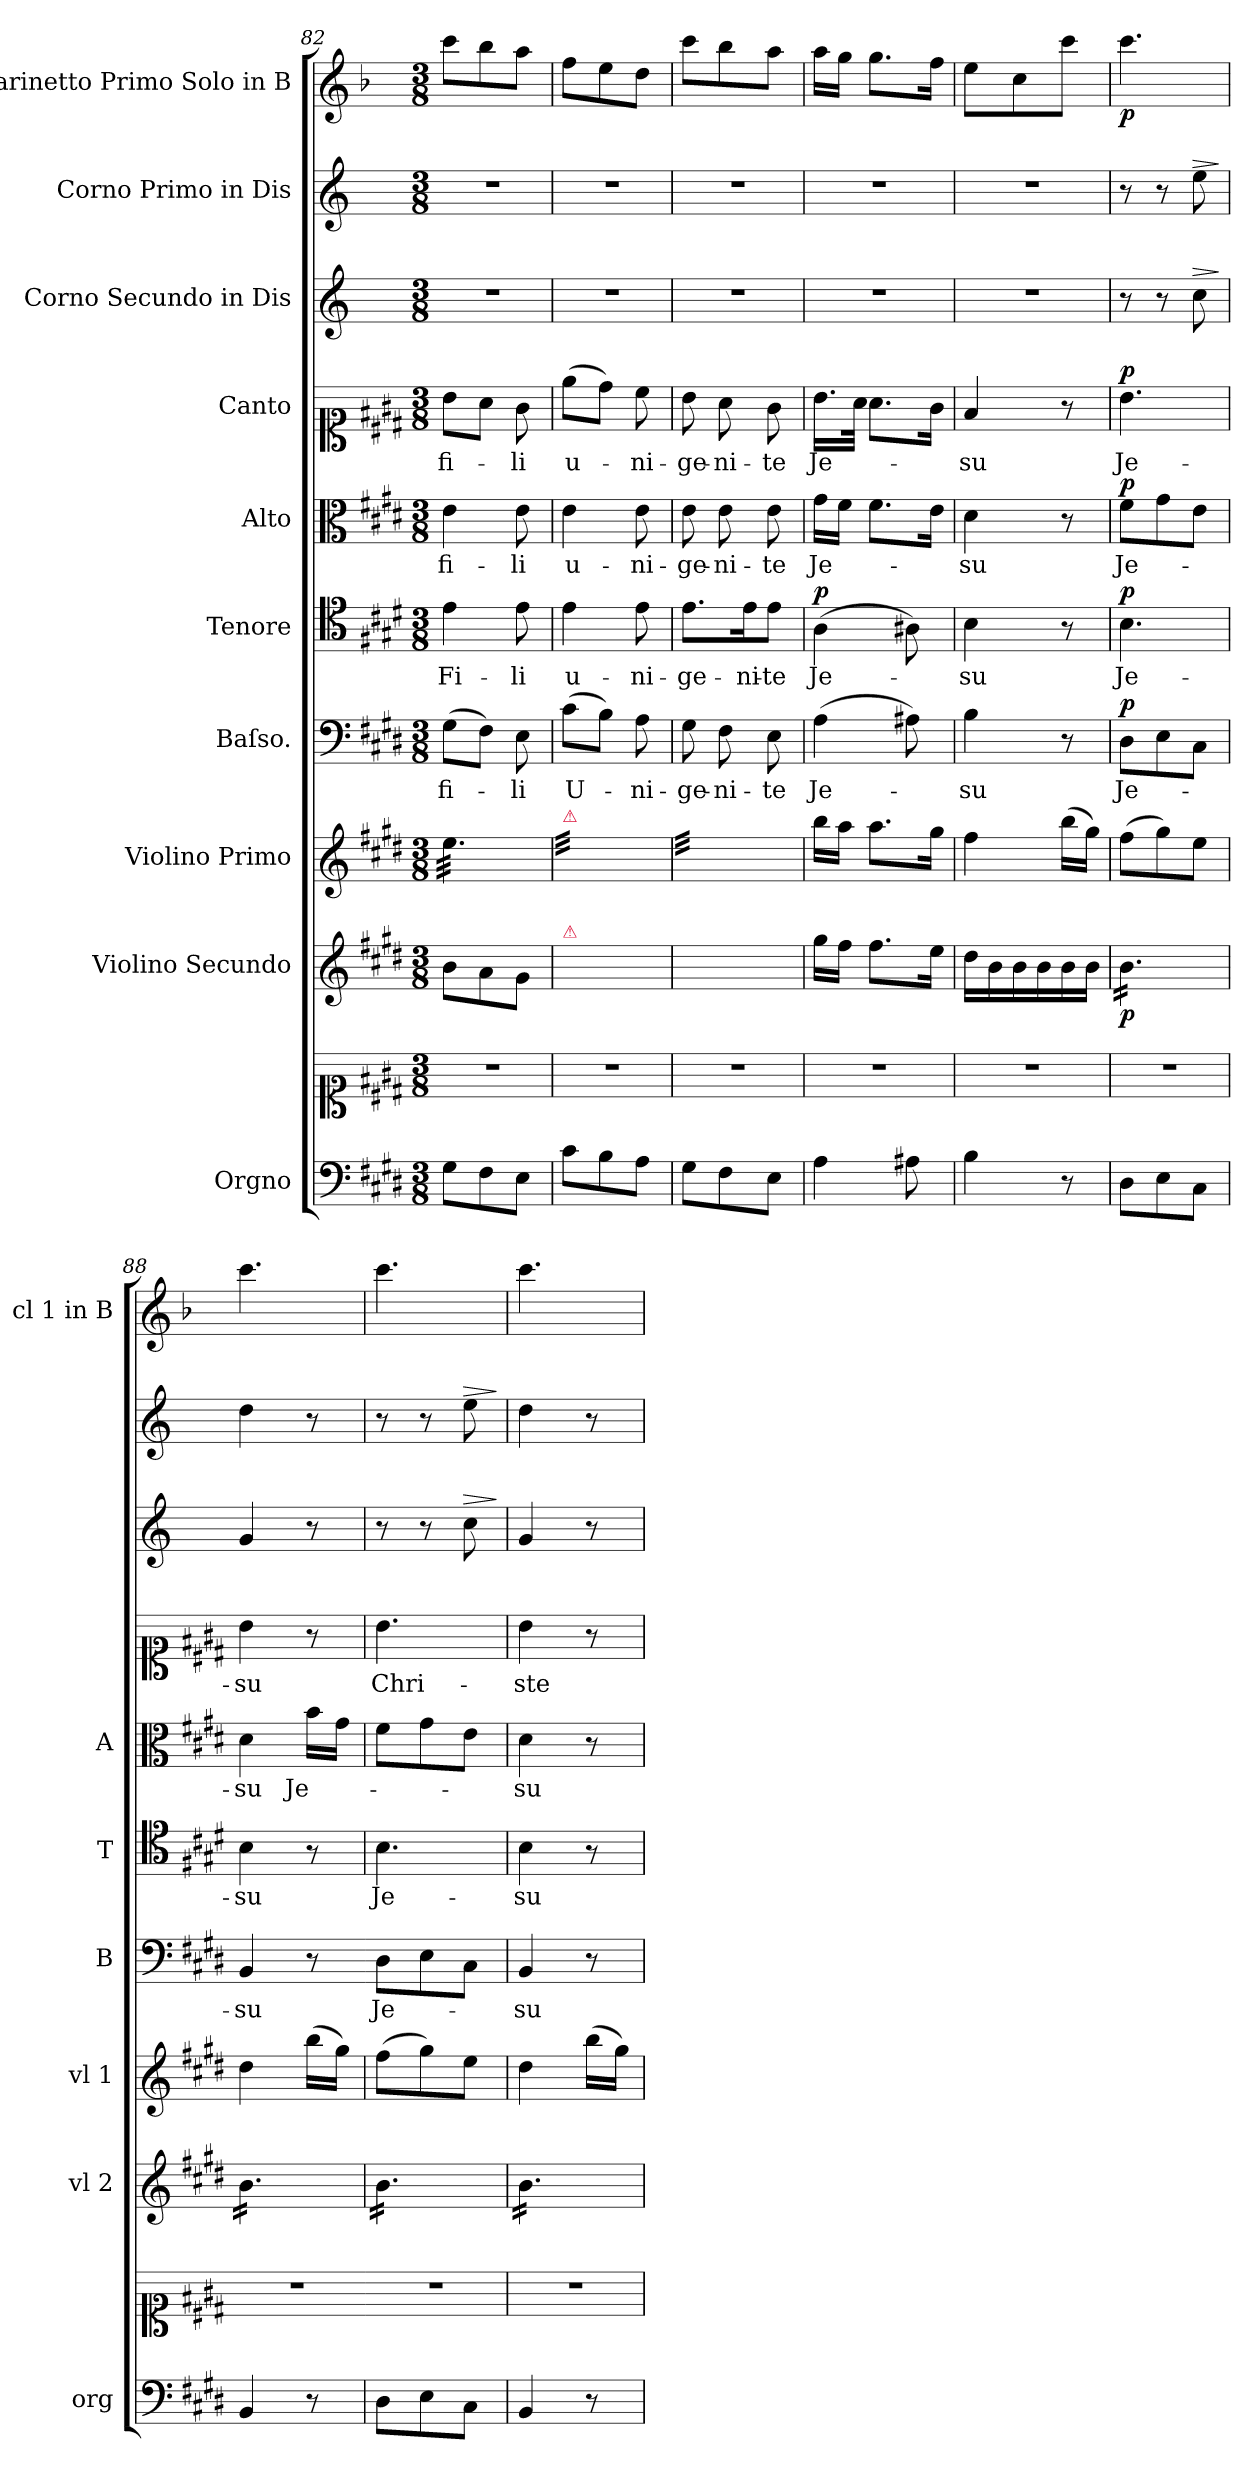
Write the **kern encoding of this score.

**kern	**kern	**kern	**dynam	**kern	**kern	**text	**dynam	**kern	**text	**dynam	**kern	**text	**dynam	**kern	**text	**dynam	**kern	**dynam	**kern	**dynam	**kern	**dynam
*part10	*part10	*part9	*part9	*part8	*part7	*part7	*part7	*part6	*part6	*part6	*part5	*part5	*part5	*part4	*part4	*part4	*part3	*part3	*part2	*part2	*part1	*part1
*staff11	*staff10	*staff9	*staff9	*staff8	*staff7	*staff7	*staff7	*staff6	*staff6	*staff6	*staff5	*staff5	*staff5	*staff4	*staff4	*staff4	*staff3	*staff3	*staff2	*staff2	*staff1	*staff1
*I"Orgno	*	*I"Violino Secundo	*	*I"Violino Primo	*I"Baſso.	*	*	*I"Tenore	*	*	*I"Alto	*	*	*I"Canto	*	*	*I"Corno Secundo in Dis	*	*I"Corno Primo in Dis	*	*I"Clarinetto Primo Solo in B	*
*I'org	*	*I'vl 2	*	*I'vl 1	*I'B	*	*	*I'T	*	*	*I'A	*	*	*	*	*	*	*	*	*	*I'cl 1 in B	*
*clefF4	*clefC1	*clefG2	*	*clefG2	*clefF4	*	*	*clefC4	*	*	*clefC3	*	*	*clefC1	*	*	*clefG2	*	*clefG2	*	*clefG2	*
*	*	*	*	*	*	*	*	*	*	*	*	*	*	*	*	*	*ITrd5c8	*	*ITrd5c8	*	*ITrd1c1	*
*k[f#c#g#d#]	*k[f#c#g#d#]	*k[f#c#g#d#]	*	*k[f#c#g#d#]	*k[f#c#g#d#]	*	*	*k[f#c#g#d#]	*	*	*k[f#c#g#d#]	*	*	*k[f#c#g#d#]	*	*	*k[f#c#g#d#]	*	*k[f#c#g#d#]	*	*k[f#c#g#d#]	*
*E:	*E:	*E:	*	*E:	*E:	*	*	*E:	*	*	*E:	*	*	*E:	*	*	*E:	*	*E:	*	*E:	*
*M3/8	*M3/8	*M3/8	*	*M3/8	*M3/8	*	*	*M3/8	*	*	*M3/8	*	*	*M3/8	*	*	*M3/8	*	*M3/8	*	*M3/8	*
=82	=82	=82	=82	=82	=82	=82	=82	=82	=82	=82	=82	=82	=82	=82	=82	=82	=82	=82	=82	=82	=82	=82
*	*	*	*	*tremolo	*	*	*	*	*	*	*	*	*	*	*	*	*	*	*	*	*	*
8G#\L	4.r	8b\L	.	32ee\LLL	(8G#\L	fi-	.	4e\	Fi-	.	4e\	fi-	.	8b\L	fi-	.	4.r	.	4.r	.	8bb\L	.
.	.	.	.	32ee\	.	.	.	.	.	.	.	.	.	.	.	.	.	.	.	.	.	.
.	.	.	.	32ee\	.	.	.	.	.	.	.	.	.	.	.	.	.	.	.	.	.	.
.	.	.	.	32ee\	.	.	.	.	.	.	.	.	.	.	.	.	.	.	.	.	.	.
8F#\	.	8a\	.	32ee\	8F#\J)	.	.	.	.	.	.	.	.	8a\J	.	.	.	.	.	.	8aa\	.
.	.	.	.	32ee\	.	.	.	.	.	.	.	.	.	.	.	.	.	.	.	.	.	.
.	.	.	.	32ee\	.	.	.	.	.	.	.	.	.	.	.	.	.	.	.	.	.	.
.	.	.	.	32ee\	.	.	.	.	.	.	.	.	.	.	.	.	.	.	.	.	.	.
8E\J	.	8g#\J	.	32ee\	8E\	-li	.	8e\	-li	.	8e\	-li	.	8g#\	-li	.	.	.	.	.	8gg#\J	.
.	.	.	.	32ee\	.	.	.	.	.	.	.	.	.	.	.	.	.	.	.	.	.	.
.	.	.	.	32ee\	.	.	.	.	.	.	.	.	.	.	.	.	.	.	.	.	.	.
.	.	.	.	32ee\JJJ	.	.	.	.	.	.	.	.	.	.	.	.	.	.	.	.	.	.
=83	=83	=83	=83	=83	=83	=83	=83	=83	=83	=83	=83	=83	=83	=83	=83	=83	=83	=83	=83	=83	=83	=83
!	!	!	!	!LO:TX:a:color=crimson:t=⚠	!	!	!	!	!	!	!	!	!	!	!	!	!	!	!	!	!	!
!	!	!LO:TX:a:color=crimson:t=⚠	!	!	!	!	!	!	!	!	!	!	!	!	!	!	!	!	!	!	!	!
8c#\L	4.r	8ee\Lyy	.	32ee\yyLLL	(8c#\L	U-	.	4e\	u-	.	4e\	u-	.	(8ee\L	u-	.	4.r	.	4.r	.	8ee\L	.
.	.	.	.	32ee\yy	.	.	.	.	.	.	.	.	.	.	.	.	.	.	.	.	.	.
.	.	.	.	32ee\yy	.	.	.	.	.	.	.	.	.	.	.	.	.	.	.	.	.	.
.	.	.	.	32ee\yy	.	.	.	.	.	.	.	.	.	.	.	.	.	.	.	.	.	.
8B\	.	8dd#\yy	.	32ee\yy	8B\J)	.	.	.	.	.	.	.	.	8dd#\J)	.	.	.	.	.	.	8dd#\	.
.	.	.	.	32ee\yy	.	.	.	.	.	.	.	.	.	.	.	.	.	.	.	.	.	.
.	.	.	.	32ee\yy	.	.	.	.	.	.	.	.	.	.	.	.	.	.	.	.	.	.
.	.	.	.	32ee\yy	.	.	.	.	.	.	.	.	.	.	.	.	.	.	.	.	.	.
8A\J	.	8cc#\Jyy	.	32ee\yy	8A\	-ni-	.	8e\	-ni-	.	8e\	-ni-	.	8cc#\	-ni-	.	.	.	.	.	8cc#\J	.
.	.	.	.	32ee\yy	.	.	.	.	.	.	.	.	.	.	.	.	.	.	.	.	.	.
.	.	.	.	32ee\yy	.	.	.	.	.	.	.	.	.	.	.	.	.	.	.	.	.	.
.	.	.	.	32ee\yyJJJ	.	.	.	.	.	.	.	.	.	.	.	.	.	.	.	.	.	.
=84	=84	=84	=84	=84	=84	=84	=84	=84	=84	=84	=84	=84	=84	=84	=84	=84	=84	=84	=84	=84	=84	=84
8G#\L	4.r	8b\Lyy	.	32ee\yyLLL	8G#\	-ge-	.	8.e\L	-ge-	.	8e\	-ge-	.	8b\	-ge-	.	4.r	.	4.r	.	8bb\L	.
.	.	.	.	32ee\yy	.	.	.	.	.	.	.	.	.	.	.	.	.	.	.	.	.	.
.	.	.	.	32ee\yy	.	.	.	.	.	.	.	.	.	.	.	.	.	.	.	.	.	.
.	.	.	.	32ee\yy	.	.	.	.	.	.	.	.	.	.	.	.	.	.	.	.	.	.
8F#\	.	8a\yy	.	32ee\yy	8F#\	-ni-	.	.	.	.	8e\	-ni-	.	8a\	-ni-	.	.	.	.	.	8aa\	.
.	.	.	.	32ee\yy	.	.	.	.	.	.	.	.	.	.	.	.	.	.	.	.	.	.
.	.	.	.	32ee\yy	.	.	.	16e\K	-ni-	.	.	.	.	.	.	.	.	.	.	.	.	.
.	.	.	.	32ee\yy	.	.	.	.	.	.	.	.	.	.	.	.	.	.	.	.	.	.
8E\J	.	8g#\Jyy	.	32ee\yy	8E\	-te	.	8e\J	-te	.	8e\	-te	.	8g#\	-te	.	.	.	.	.	8gg#\J	.
.	.	.	.	32ee\yy	.	.	.	.	.	.	.	.	.	.	.	.	.	.	.	.	.	.
.	.	.	.	32ee\yy	.	.	.	.	.	.	.	.	.	.	.	.	.	.	.	.	.	.
.	.	.	.	32ee\yyJJJ	.	.	.	.	.	.	.	.	.	.	.	.	.	.	.	.	.	.
*	*	*	*	*Xtremolo	*	*	*	*	*	*	*	*	*	*	*	*	*	*	*	*	*	*
=85	=85	=85	=85	=85	=85	=85	=85	=85	=85	=85	=85	=85	=85	=85	=85	=85	=85	=85	=85	=85	=85	=85
!	!	!	!	!	!	!	!	!	!	!LO:DY:b	!	!	!	!	!	!	!	!	!	!	!	!
4A\	4.r	16gg#\LL	.	16bb\LL	(4A\	Je-	.	(4A\	Je-	p	16g#\LL	Je-	.	16.b\LL	Je-	.	4.r	.	4.r	.	16gg#\LL	.
.	.	16ff#\JJ	.	16aa\JJ	.	.	.	.	.	.	16f#\JJ	.	.	.	.	.	.	.	.	.	16ff#\JJ	.
.	.	.	.	.	.	.	.	.	.	.	.	.	.	32a\JJk	.	.	.	.	.	.	.	.
.	.	8.ff#\L	.	8.aa\L	.	.	.	.	.	.	8.f#\L	.	.	8.a\L	.	.	.	.	.	.	8.ff#\L	.
8A#X\	.	.	.	.	8A#X\)	.	.	8A#X\)	.	.	.	.	.	.	.	.	.	.	.	.	.	.
.	.	16ee\Jk	.	16gg#\Jk	.	.	.	.	.	.	16e\Jk	.	.	16g#\Jk	.	.	.	.	.	.	16ee\Jk	.
=86	=86	=86	=86	=86	=86	=86	=86	=86	=86	=86	=86	=86	=86	=86	=86	=86	=86	=86	=86	=86	=86	=86
4B\	4.r	16dd#\LL	.	4ff#\	4B\	-su	.	4B\	-su	.	4d#\	-su	.	4f#/	-su	.	4.r	.	4.r	.	8dd#\L	.
.	.	16b\	.	.	.	.	.	.	.	.	.	.	.	.	.	.	.	.	.	.	.	.
.	.	16b\	.	.	.	.	.	.	.	.	.	.	.	.	.	.	.	.	.	.	8b\	.
.	.	16b\	.	.	.	.	.	.	.	.	.	.	.	.	.	.	.	.	.	.	.	.
8r	.	16b\	.	(16bb\LL	8r	.	.	8r	.	.	8r	.	.	8r	.	.	.	.	.	.	8bb\J	.
.	.	16b\JJ	.	16gg#\JJ)	.	.	.	.	.	.	.	.	.	.	.	.	.	.	.	.	.	.
=87	=87	=87	=87	=87	=87	=87	=87	=87	=87	=87	=87	=87	=87	=87	=87	=87	=87	=87	=87	=87	=87	=87
!	!	!	!	!	!	!	!LO:DY:b	!	!LO:LY:i	!LO:DY:b	!	!	!LO:DY:a	!	!	!LO:DY:b	!	!	!	!	!	!
*	*	*tremolo	*	*	*	*	*	*	*	*	*	*	*	*	*	*	*	*	*	*	*	*
8D#\L	4.r	16b\LL	p	(8ff#\L	8D#\L	Je-	p	4.B\	Je-	p	8f#\L	Je-	p	4.b\	Je-	p	8r	.	8r	.	4.bb\	p.
.	.	16b\	.	.	.	.	.	.	.	.	.	.	.	.	.	.	.	.	.	.	.	.
8E\	.	16b\	.	8gg#\)	8E\	.	.	.	.	.	8g#\	.	.	.	.	.	8r	.	8r	.	.	.
.	.	16b\	.	.	.	.	.	.	.	.	.	.	.	.	.	.	.	.	.	.	.	.
!	!	!	!	!	!	!	!	!	!	!	!	!	!	!	!	!	!	!LO:HP:a	!	!LO:HP:a	!	!
8C#/J	.	16b\	.	8ee\J	8C#/J	.	.	.	.	.	8e\J	.	.	.	.	.	8e\	>	8g#\	>	.	.
.	.	16b\JJ	.	.	.	.	.	.	.	.	.	.	.	.	.	.	.	.	.	.	.	.
.	.	.	.	.	.	.	.	.	.	.	.	.	.	.	.	.	.	]	.	]	.	.
=88	=88	=88	=88	=88	=88	=88	=88	=88	=88	=88	=88	=88	=88	=88	=88	=88	=88	=88	=88	=88	=88	=88
!	!	!	!	!	!	!	!	!	!LO:LY:i	!	!	!	!	!	!	!	!	!	!	!	!	!
4BB/	4.r	16b\LL	.	4dd#\	4BB/	-su	.	4B\	-su	.	4d#\	-su	.	4b\	-su	.	4B/	.	4f#\	.	4.bb\	.
.	.	16b\	.	.	.	.	.	.	.	.	.	.	.	.	.	.	.	.	.	.	.	.
.	.	16b\	.	.	.	.	.	.	.	.	.	.	.	.	.	.	.	.	.	.	.	.
.	.	16b\	.	.	.	.	.	.	.	.	.	.	.	.	.	.	.	.	.	.	.	.
8r	.	16b\	.	(16bb\LL	8r	.	.	8r	.	.	16b\LL	Je-	.	8r	.	.	8r	.	8r	.	.	.
.	.	16b\JJ	.	16gg#\JJ)	.	.	.	.	.	.	16g#\JJ	.	.	.	.	.	.	.	.	.	.	.
=89	=89	=89	=89	=89	=89-	=89	=89	=89	=89	=89	=89	=89	=89	=89	=89	=89	=89	=89	=89	=89	=89	=89
8D#\L	4.r	16b\LL	.	(8ff#\L	8D#\L	Je-	.	4.B\	Je-	.	8f#\L	.	.	4.b\	Chri-	.	8r	.	8r	.	4.bb\	.
.	.	16b\	.	.	.	.	.	.	.	.	.	.	.	.	.	.	.	.	.	.	.	.
8E\	.	16b\	.	8gg#\)	8E\	.	.	.	.	.	8g#\	.	.	.	.	.	8r	.	8r	.	.	.
.	.	16b\	.	.	.	.	.	.	.	.	.	.	.	.	.	.	.	.	.	.	.	.
!	!	!	!	!	!	!	!	!	!	!	!	!	!	!	!	!	!	!LO:HP:a	!	!LO:HP:a	!	!
8C#/J	.	16b\	.	8ee\J	8C#/J	.	.	.	.	.	8e\J	.	.	.	.	.	8e\	>	8g#\	>	.	.
.	.	16b\JJ	.	.	.	.	.	.	.	.	.	.	.	.	.	.	.	.	.	.	.	.
.	.	.	.	.	.	.	.	.	.	.	.	.	.	.	.	.	.	]	.	]	.	.
=90	=90	=90	=90	=90	=90	=90	=90	=90	=90	=90	=90	=90	=90	=90	=90	=90	=90	=90	=90	=90	=90	=90
4BB/	4.r	16b\LL	.	4dd#\	4BB/	-su	.	4B\	-su	.	4d#\	-su	.	4b\	-ste	.	4B/	.	4f#\	.	4.bb\	.
.	.	16b\	.	.	.	.	.	.	.	.	.	.	.	.	.	.	.	.	.	.	.	.
.	.	16b\	.	.	.	.	.	.	.	.	.	.	.	.	.	.	.	.	.	.	.	.
.	.	16b\	.	.	.	.	.	.	.	.	.	.	.	.	.	.	.	.	.	.	.	.
8r	.	16b\	.	(16bb\LL	8r	.	.	8r	.	.	8r	.	.	8r	.	.	8r	.	8r	.	.	.
.	.	16b\JJ	.	16gg#\JJ)	.	.	.	.	.	.	.	.	.	.	.	.	.	.	.	.	.	.
*	*	*Xtremolo	*	*	*	*	*	*	*	*	*	*	*	*	*	*	*	*	*	*	*	*
=	=	=	=	=	=	=	=	=	=	=	=	=	=	=	=	=	=	=	=	=	=	=
*-	*-	*-	*-	*-	*-	*-	*-	*-	*-	*-	*-	*-	*-	*-	*-	*-	*-	*-	*-	*-	*-	*-
